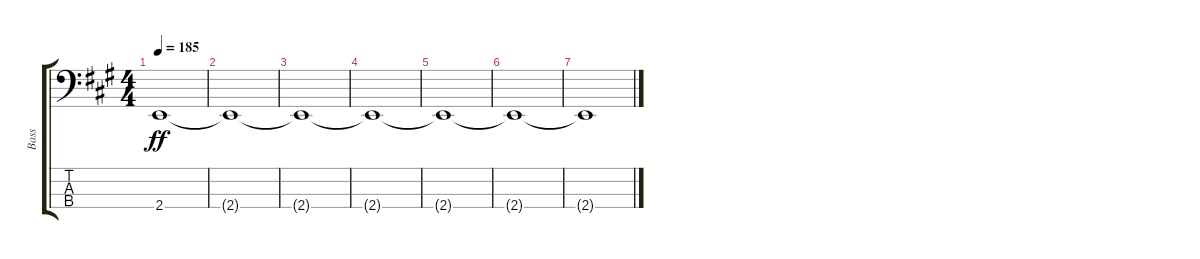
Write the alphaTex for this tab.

\track ("Bass" "Bass") {instrument electricbasspick}
\staff {score tabs}
\tuning (F2 C2 G1 D1) {hide}
\ts (4 4)
\tempo 185
\clef f4
\ks a
2.4{t}.1{dy ff} |
2.4{t}.1 |
2.4{t}.1 |
2.4{t}.1 |
2.4{t}.1 |
2.4{t}.1 |
2.4{t}.1
